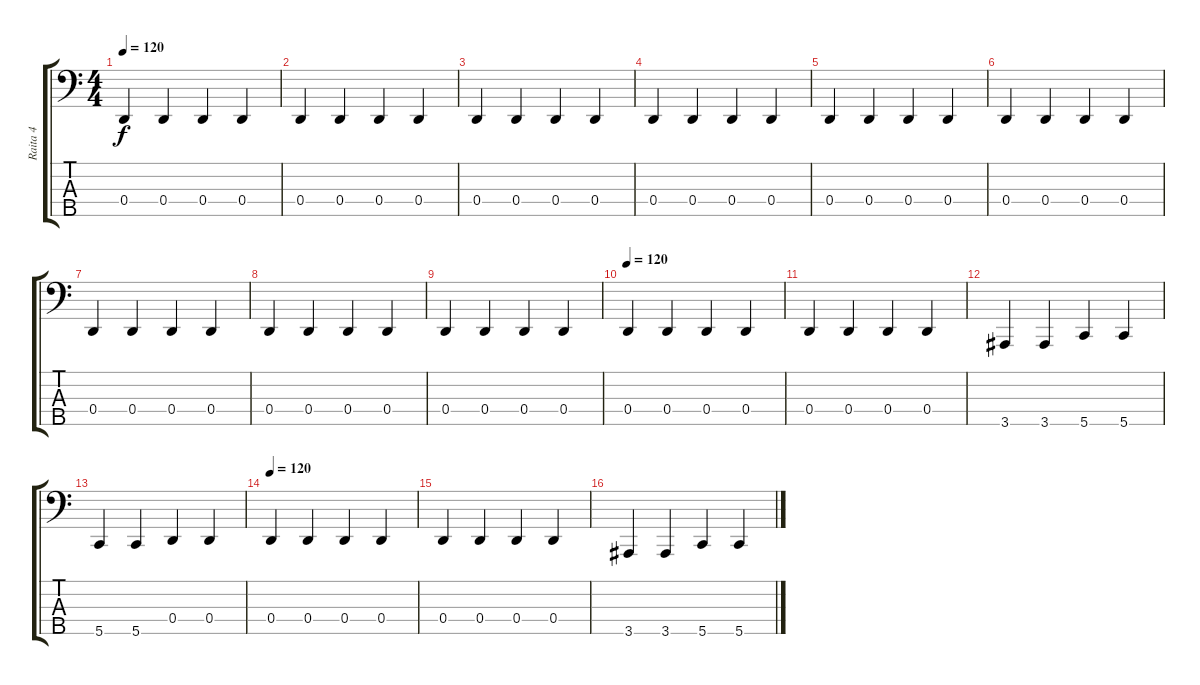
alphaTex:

\track ("Raita 4" "Raita 4") {instrument electricbasspick}
\staff {score tabs}
\tuning (F2 C2 G1 D1 G0) {hide}
\ts (4 4)
\tempo 120
\clef f4
\ks c
0.4.4{dy f} 0.4.4 0.4.4 0.4.4 |
0.4.4 0.4.4 0.4.4 0.4.4 |
0.4.4 0.4.4 0.4.4 0.4.4 |
0.4.4 0.4.4 0.4.4 0.4.4 |
0.4.4 0.4.4 0.4.4 0.4.4 |
0.4.4 0.4.4 0.4.4 0.4.4 |
0.4.4 0.4.4 0.4.4 0.4.4 |
0.4.4 0.4.4 0.4.4 0.4.4 |
0.4.4 0.4.4 0.4.4 0.4.4 |
\tempo 120
0.4.4 0.4.4 0.4.4 0.4.4 |
0.4.4 0.4.4 0.4.4 0.4.4 |
3.5.4 3.5.4 5.5.4 5.5.4 |
5.5.4 5.5.4 0.4.4 0.4.4 |
\tempo 120
0.4.4 0.4.4 0.4.4 0.4.4 |
0.4.4 0.4.4 0.4.4 0.4.4 |
3.5.4 3.5.4 5.5.4 5.5.4
